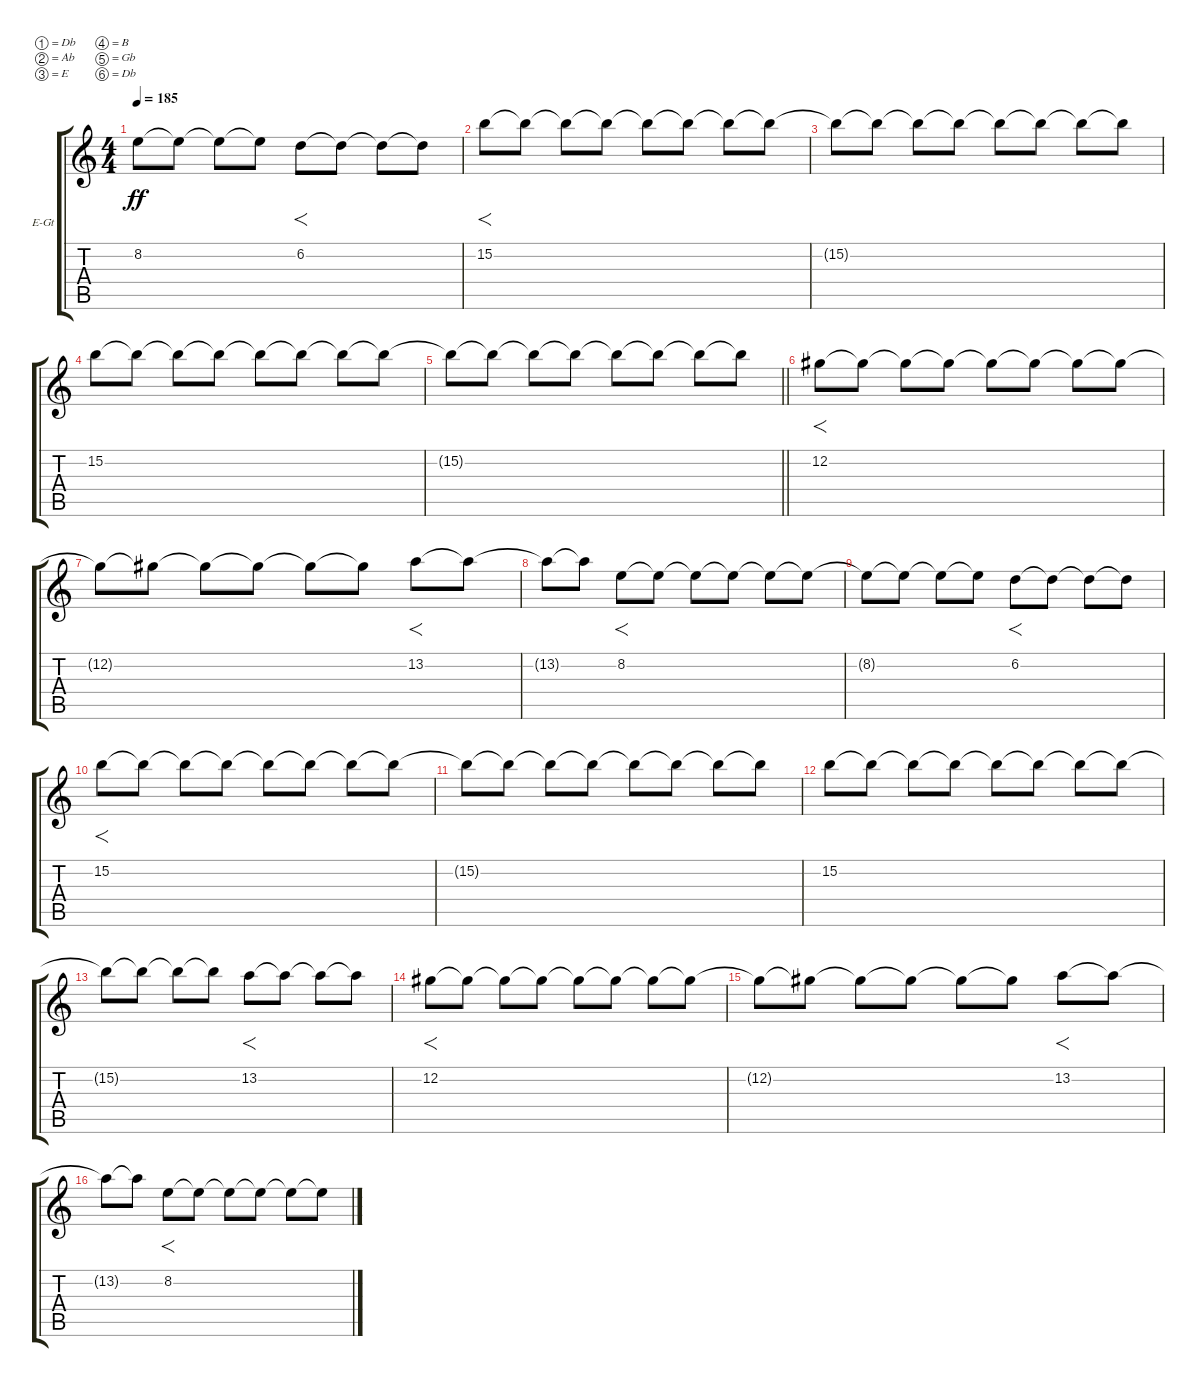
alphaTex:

\bracketExtendMode groupsimilarinstruments
\firstSystemTrackNameOrientation horizontal
\otherSystemsTrackNameOrientation horizontal
\track ("Gtr" "E-Gt") {instrument overdrivenguitar}
\staff {score tabs}
\tuning (Db4 Ab3 E3 B2 Gb2 Db2)
\ts (4 4)
\tempo 185
\clef g2
\ks c
8.2{t}.8{dy ff} 8.2{t}.8 8.2{t}.8 8.2{t}.8 6.2.8{f} 6.2{t}.8 6.2{t}.8 6.2{t}.8 |
15.2.8{f} 15.2{t}.8 15.2{t}.8 15.2{t}.8 15.2{t}.8 15.2{t}.8 15.2{t}.8 15.2{t}.8 |
15.2{t}.8 15.2{t}.8 15.2{t}.8 15.2{t}.8 15.2{t}.8 15.2{t}.8 15.2{t}.8 15.2{t}.8 |
15.2.8 15.2{t}.8 15.2{t}.8 15.2{t}.8 15.2{t}.8 15.2{t}.8 15.2{t}.8 15.2{t}.8 |
\barLineRight lightlight
15.2{t}.8 15.2{t}.8 15.2{t}.8 15.2{t}.8 15.2{t}.8 15.2{t}.8 15.2{t}.8 15.2{t}.8 |
12.2.8{f} 12.2{t}.8 12.2{t}.8 12.2{t}.8 12.2{t}.8 12.2{t}.8 12.2{t}.8 12.2{t}.8 |
12.2{t}.8 12.2{t}.8 12.2{t}.8 12.2{t}.8 12.2{t}.8 12.2{t}.8 13.2.8{f} 13.2{t}.8 |
13.2{t}.8 13.2{t}.8 8.2.8{f} 8.2{t}.8 8.2{t}.8 8.2{t}.8 8.2{t}.8 8.2{t}.8 |
8.2{t}.8 8.2{t}.8 8.2{t}.8 8.2{t}.8 6.2.8{f} 6.2{t}.8 6.2{t}.8 6.2{t}.8 |
15.2.8{f} 15.2{t}.8 15.2{t}.8 15.2{t}.8 15.2{t}.8 15.2{t}.8 15.2{t}.8 15.2{t}.8 |
15.2{t}.8 15.2{t}.8 15.2{t}.8 15.2{t}.8 15.2{t}.8 15.2{t}.8 15.2{t}.8 15.2{t}.8 |
15.2.8 15.2{t}.8 15.2{t}.8 15.2{t}.8 15.2{t}.8 15.2{t}.8 15.2{t}.8 15.2{t}.8 |
15.2{t}.8 15.2{t}.8 15.2{t}.8 15.2{t}.8 13.2.8{f} 13.2{t}.8 13.2{t}.8 13.2{t}.8 |
12.2.8{f} 12.2{t}.8 12.2{t}.8 12.2{t}.8 12.2{t}.8 12.2{t}.8 12.2{t}.8 12.2{t}.8 |
12.2{t}.8 12.2{t}.8 12.2{t}.8 12.2{t}.8 12.2{t}.8 12.2{t}.8 13.2.8{f} 13.2{t}.8 |
13.2{t}.8 13.2{t}.8 8.2.8{f} 8.2{t}.8 8.2{t}.8 8.2{t}.8 8.2{t}.8 8.2{t}.8
